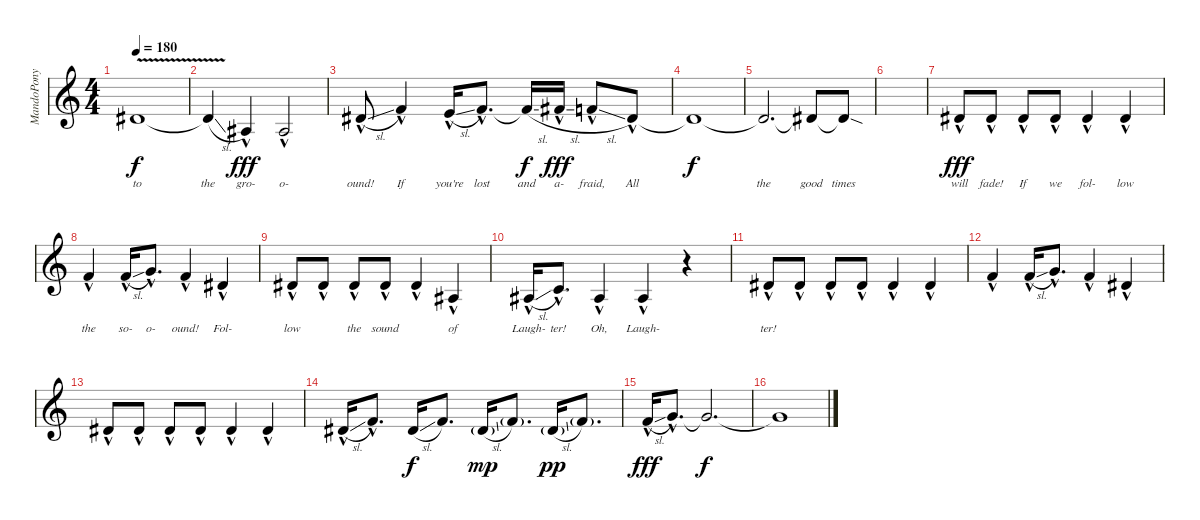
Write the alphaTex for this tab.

\track ("MandoPony" "MandoPony") {instrument englishhorn}
\staff {score}
\tuning (E4 B3 G3 D3 A2 E2) {hide}
\ts (4 4)
\tempo 180
\clef g2
\ks c
8.3{v t}.1{lyrics (0 "to") lyrics (1 "") lyrics (2 "") lyrics (3 "") lyrics (4 "") dy f} |
8.3{sl t}.4{lyrics (0 "the") lyrics (1 "") lyrics (2 "") lyrics (3 "") lyrics (4 "")} 3.3{hac}.4{lyrics (0 "gro-") lyrics (1 "") lyrics (2 "") lyrics (3 "") lyrics (4 "") dy fff} 3.3{hac}.2{lyrics (0 "o-") lyrics (1 "") lyrics (2 "") lyrics (3 "") lyrics (4 "")} |
4.2{sl hac}.8{lyrics (0 "ound!") lyrics (1 "") lyrics (2 "") lyrics (3 "") lyrics (4 "")} 6.2{hac}.4{lyrics (0 "If") lyrics (1 "") lyrics (2 "") lyrics (3 "") lyrics (4 "")} 9.3{sl hac}.16{lyrics (0 "you're") lyrics (1 "") lyrics (2 "") lyrics (3 "") lyrics (4 "")} 10.3{hac}.8{d lyrics (0 "lost") lyrics (1 "") lyrics (2 "") lyrics (3 "") lyrics (4 "")} 10.3{sl t}.16{lyrics (0 "and") lyrics (1 "") lyrics (2 "") lyrics (3 "") lyrics (4 "") dy f} 11.3{sl hac}.16{lyrics (0 "a-") lyrics (1 "") lyrics (2 "") lyrics (3 "") lyrics (4 "") dy fff} 10.3{sl hac}.8{lyrics (0 "fraid,") lyrics (1 "") lyrics (2 "") lyrics (3 "") lyrics (4 "")} 8.3{hac}.8{lyrics (0 "All") lyrics (1 "") lyrics (2 "") lyrics (3 "") lyrics (4 "")} |
8.3{t}.1{lyrics (0 "") lyrics (1 "") lyrics (2 "") lyrics (3 "") lyrics (4 "") dy f} |
8.3{t}.2{d lyrics (0 "the") lyrics (1 "") lyrics (2 "") lyrics (3 "") lyrics (4 "")} 8.3{t}.8{lyrics (0 "good") lyrics (1 "") lyrics (2 "") lyrics (3 "") lyrics (4 "")} 8.3{sod t}.8{lyrics (0 "times") lyrics (1 "") lyrics (2 "") lyrics (3 "") lyrics (4 "")} |
|
4.2{hac}.8{lyrics (0 "will") lyrics (1 "") lyrics (2 "") lyrics (3 "") lyrics (4 "") dy fff} 4.2{hac}.8{lyrics (0 "fade!") lyrics (1 "") lyrics (2 "") lyrics (3 "") lyrics (4 "")} 4.2{hac}.8{lyrics (0 "If") lyrics (1 "") lyrics (2 "") lyrics (3 "") lyrics (4 "")} 4.2{hac}.8{lyrics (0 "we") lyrics (1 "") lyrics (2 "") lyrics (3 "") lyrics (4 "")} 4.2{hac}.4{lyrics (0 "fol-") lyrics (1 "") lyrics (2 "") lyrics (3 "") lyrics (4 "")} 4.2{hac}.4{lyrics (0 "low") lyrics (1 "") lyrics (2 "") lyrics (3 "") lyrics (4 "")} |
1.1{hac}.4{lyrics (0 "the") lyrics (1 "") lyrics (2 "") lyrics (3 "") lyrics (4 "")} 1.1{sl hac}.16{lyrics (0 "so-") lyrics (1 "") lyrics (2 "") lyrics (3 "") lyrics (4 "")} 3.1{hac}.8{d lyrics (0 "o-") lyrics (1 "") lyrics (2 "") lyrics (3 "") lyrics (4 "")} 1.1{hac}.4{lyrics (0 "ound!") lyrics (1 "") lyrics (2 "") lyrics (3 "") lyrics (4 "")} 4.2{hac}.4{lyrics (0 "Fol-") lyrics (1 "") lyrics (2 "") lyrics (3 "") lyrics (4 "")} |
4.2{hac}.8{lyrics (0 "low") lyrics (1 "") lyrics (2 "") lyrics (3 "") lyrics (4 "")} 4.2{hac}.8{lyrics (0 "") lyrics (1 "") lyrics (2 "") lyrics (3 "") lyrics (4 "")} 4.2{hac}.8{lyrics (0 "the") lyrics (1 "") lyrics (2 "") lyrics (3 "") lyrics (4 "")} 4.2{hac}.8{lyrics (0 "sound") lyrics (1 "") lyrics (2 "") lyrics (3 "") lyrics (4 "")} 4.2{hac}.4{lyrics (0 "") lyrics (1 "") lyrics (2 "") lyrics (3 "") lyrics (4 "")} 3.3{hac}.4{lyrics (0 "of") lyrics (1 "") lyrics (2 "") lyrics (3 "") lyrics (4 "")} |
3.3{sl hac}.16{lyrics (0 "Laugh-") lyrics (1 "") lyrics (2 "") lyrics (3 "") lyrics (4 "")} 5.3{hac}.8{d lyrics (0 "ter!") lyrics (1 "") lyrics (2 "") lyrics (3 "") lyrics (4 "")} 3.3{hac}.4{lyrics (0 "Oh,") lyrics (1 "") lyrics (2 "") lyrics (3 "") lyrics (4 "")} 3.3{hac}.4{lyrics (0 "Laugh-") lyrics (1 "") lyrics (2 "") lyrics (3 "") lyrics (4 "")} r.4 |
4.2{hac}.8{lyrics (0 "ter!") lyrics (1 "") lyrics (2 "") lyrics (3 "") lyrics (4 "")} 4.2{hac}.8 4.2{hac}.8 4.2{hac}.8 4.2{hac}.4 4.2{hac}.4 |
1.1{hac}.4 1.1{sl hac}.16 3.1{hac}.8{d} 1.1{hac}.4 4.2{hac}.4 |
4.2{hac}.8 4.2{hac}.8 4.2{hac}.8 4.2{hac}.8 4.2{hac}.4 4.2{hac}.4 |
4.2{sl hac}.16 6.2{hac}.8{d} 4.2{sl}.16{dy f} 6.2.8{d} 4.2{sl g}.16{dy mp} 6.2{g}.8{d} 4.2{sl g}.16{dy pp} 6.2{g}.8{d} |
6.2{sl hac}.16{dy fff} 8.2{hac}.8{d} 8.2{t}.2{d dy f} |
8.2{t}.1
